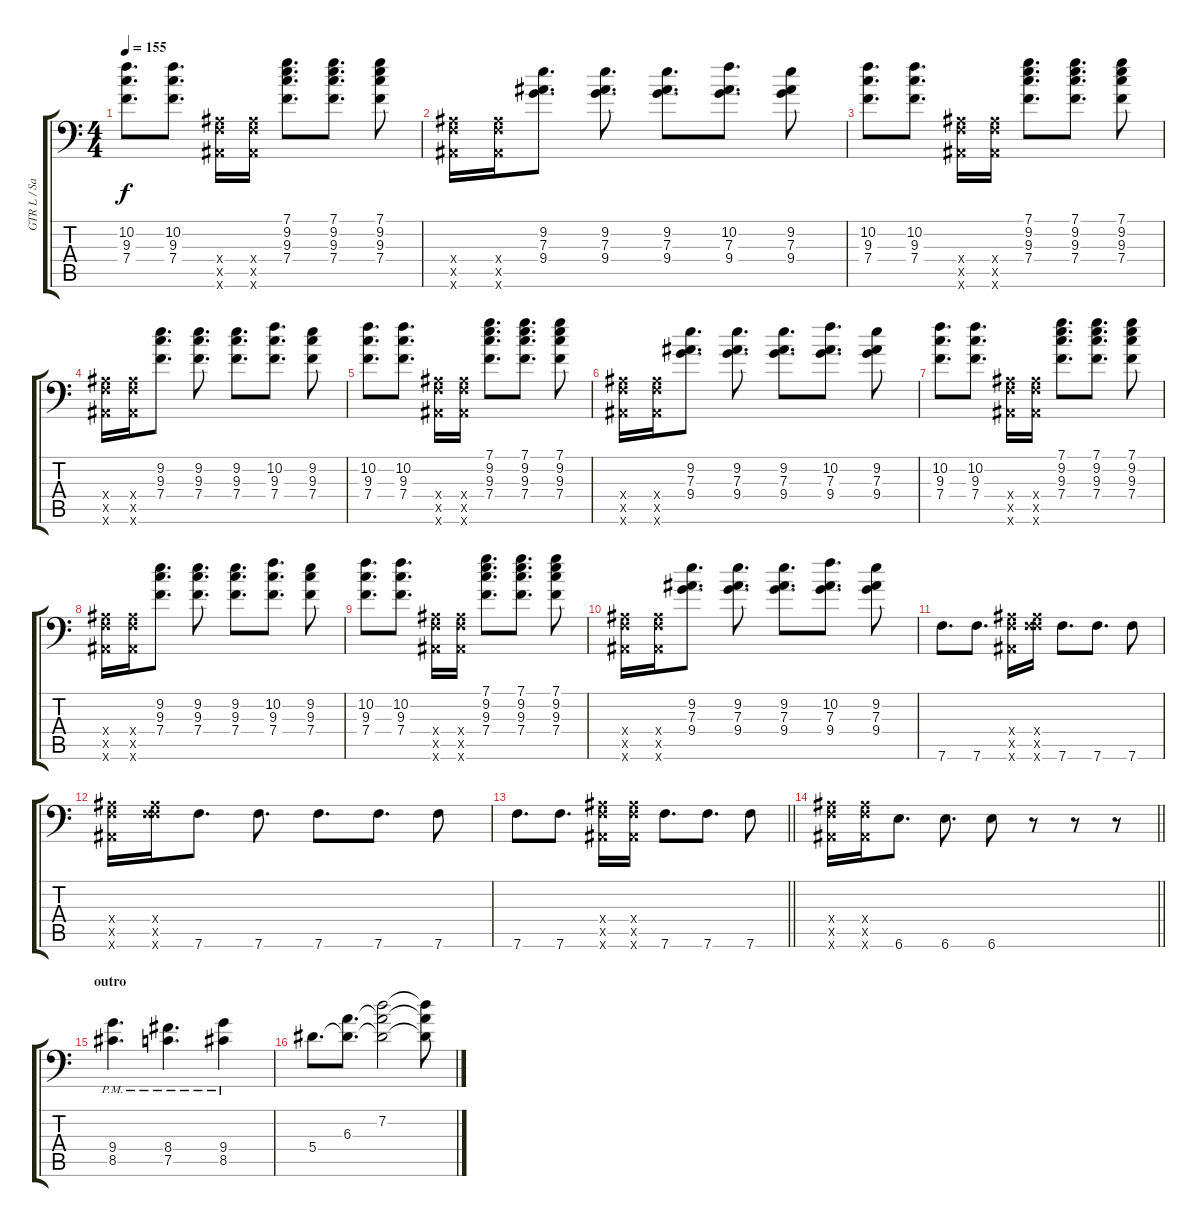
\track ("GTR L / Sanch" "GTR L / Sa") {instrument overdrivenguitar}
\staff {score tabs}
\tuning (C4 G3 Eb3 Bb2 F2 Bb1) {hide}
\ts (4 4)
\tempo 155
\clef f4
\ks c
(10.2 9.3 7.4).8{d dy f} (10.2 9.3 7.4).8{d} (0.4{x} 0.5{x} 0.6{x}).16 (0.4{x} 0.5{x} 0.6{x}).16 (7.1 9.2 9.3 7.4).8{d} (7.1 9.2 9.3 7.4).8{d} (7.1 9.2 9.3 7.4).8 |
(0.4{x} 0.5{x} 0.6{x}).16 (0.4{x} 0.5{x} 0.6{x}).16 (9.2 7.3 9.4).8{d} (9.2 7.3 9.4).8{d} (9.2 7.3 9.4).8{d} (10.2 7.3 9.4).8{d} (9.2 7.3 9.4).8 |
(10.2 9.3 7.4).8{d} (10.2 9.3 7.4).8{d} (0.4{x} 0.5{x} 0.6{x}).16 (0.4{x} 0.5{x} 0.6{x}).16 (7.1 9.2 9.3 7.4).8{d} (7.1 9.2 9.3 7.4).8{d} (7.1 9.2 9.3 7.4).8 |
(0.4{x} 0.5{x} 0.6{x}).16 (0.4{x} 0.5{x} 0.6{x}).16 (9.2 9.3 7.4).8{d} (9.2 9.3 7.4).8{d} (9.2 9.3 7.4).8{d} (10.2 9.3 7.4).8{d} (9.2 9.3 7.4).8 |
(10.2 9.3 7.4).8{d} (10.2 9.3 7.4).8{d} (0.4{x} 0.5{x} 0.6{x}).16 (0.4{x} 0.5{x} 0.6{x}).16 (7.1 9.2 9.3 7.4).8{d} (7.1 9.2 9.3 7.4).8{d} (7.1 9.2 9.3 7.4).8 |
(0.4{x} 0.5{x} 0.6{x}).16 (0.4{x} 0.5{x} 0.6{x}).16 (9.2 7.3 9.4).8{d} (9.2 7.3 9.4).8{d} (9.2 7.3 9.4).8{d} (10.2 7.3 9.4).8{d} (9.2 7.3 9.4).8 |
(10.2 9.3 7.4).8{d} (10.2 9.3 7.4).8{d} (0.4{x} 0.5{x} 0.6{x}).16 (0.4{x} 0.5{x} 0.6{x}).16 (7.1 9.2 9.3 7.4).8{d} (7.1 9.2 9.3 7.4).8{d} (7.1 9.2 9.3 7.4).8 |
(0.4{x} 0.5{x} 0.6{x}).16 (0.4{x} 0.5{x} 0.6{x}).16 (9.2 9.3 7.4).8{d} (9.2 9.3 7.4).8{d} (9.2 9.3 7.4).8{d} (10.2 9.3 7.4).8{d} (9.2 9.3 7.4).8 |
(10.2 9.3 7.4).8{d} (10.2 9.3 7.4).8{d} (0.4{x} 0.5{x} 0.6{x}).16 (0.4{x} 0.5{x} 0.6{x}).16 (7.1 9.2 9.3 7.4).8{d} (7.1 9.2 9.3 7.4).8{d} (7.1 9.2 9.3 7.4).8 |
(0.4{x} 0.5{x} 0.6{x}).16 (0.4{x} 0.5{x} 0.6{x}).16 (9.2 7.3 9.4).8{d} (9.2 7.3 9.4).8{d} (9.2 7.3 9.4).8{d} (10.2 7.3 9.4).8{d} (9.2 7.3 9.4).8 |
7.6.8{d} 7.6.8{d} (0.4{x} 0.5{x} 0.6{x}).16 (0.4{x} 0.5{x} 7.6{x}).16 7.6.8{d} 7.6.8{d} 7.6.8 |
(0.4{x} 0.5{x} 0.6{x}).16 (0.4{x} 0.5{x} 7.6{x}).16 7.6.8{d} 7.6.8{d} 7.6.8{d} 7.6.8{d} 7.6.8 |
\barLineRight lightlight
7.6.8{d} 7.6.8{d} (0.4{x} 0.5{x} 0.6{x}).16 (0.4{x} 0.5{x} 0.6{x}).16 7.6.8{d} 7.6.8{d} 7.6.8 |
\section ("" "")
\barLineRight lightlight
(0.4{x} 0.5{x} 0.6{x}).16 (0.4{x} 0.5{x} 0.6{x}).16 6.6.8{d} 6.6.8{d} 6.6.8 r.8 r.8 r.8 |
\section ("" "outro")
(9.4{pm} 8.5{pm}).4{d} (8.4{pm} 7.5{pm}).4{d} (9.4{pm} 8.5{pm}).4 |
5.4.8{d} (6.3 5.4{t}).8{d} (7.2 6.3{t} 5.4{t}).2 (7.2{t} 6.3{t} 5.4{t}).8
